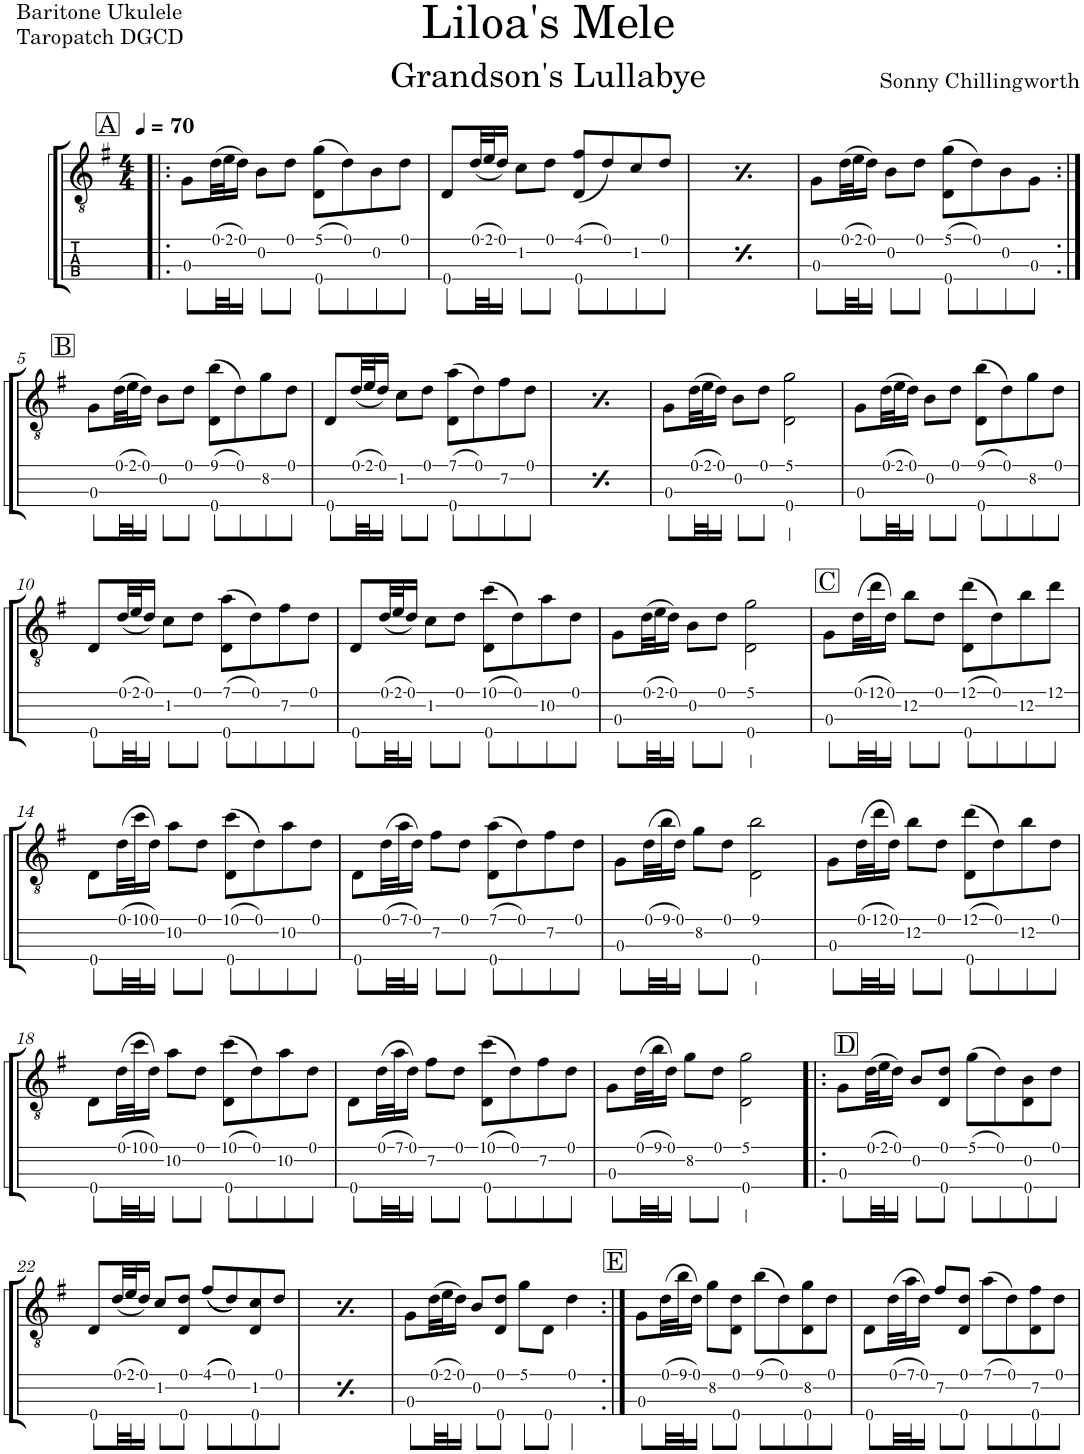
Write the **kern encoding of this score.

**kern	**kern
*part1	*part1
*staff2	*staff1
*I"Baritone Ukulele	*
*I'Bar. Uk.	*
*stria4	*
*	*clefGv2
*k[f#]	*k[f#]
*M4/4	*M4/4
*MM70	*MM70
=1!|:	=1!|:
!	!LO:TX:a:t=A
8G\L	8G\L
32d\LL	(32d\LL
32e\J	32e\J
16d\JJ	16d\JJ)
8B\L	8B\L
8d\J	8d\J
8D\ 8g\L	(8D\ 8g\L
8d\	8d\)
8B\	8B\
8d\J	8d\J
=2	=2
8D\L	8D/L
32d\LL	(32d/LL
32e\J	32e/J
16d\JJ	16d/JJ)
8c\L	8c\L
8d\J	8d\J
8D\ 8f#\L	(8D/ 8f#/L
8d\	8d/)
8c\	8c/
8d\J	8d/J
=3	=3
8D\L	8D/L
32d\LL	(32d/LL
32e\J	32e/J
16d\JJ	16d/JJ)
8c\L	8c\L
8d\J	8d\J
8D\ 8f#\L	(8D/ 8f#/L
8d\	8d/)
8c\	8c/
8d\J	8d/J
=4	=4
8G\L	8G\L
32d\LL	(32d\LL
32e\J	32e\J
16d\JJ	16d\JJ)
8B\L	8B\L
8d\J	8d\J
8D\ 8g\L	(8D\ 8g\L
8d\	8d\)
8B\	8B\
8G\J	8G\J
!!LO:LB:g=z
=5:|!	=5:|!
!	!LO:TX:a:t=B
8G\L	8G\L
32d\LL	(32d\LL
32e\J	32e\J
16d\JJ	16d\JJ)
8B\L	8B\L
8d\J	8d\J
8D\ 8b\L	(8D\ 8b\L
8d\	8d\)
8g\	8g\
8d\J	8d\J
=6	=6
8D\L	8D/L
32d\LL	(32d/LL
32e\J	32e/J
16d\JJ	16d/JJ)
8c\L	8c\L
8d\J	8d\J
8D\ 8a\L	(8D\ 8a\L
8d\	8d\)
8f#\	8f#\
8d\J	8d\J
=7	=7
8D\L	8D/L
32d\LL	(32d/LL
32e\J	32e/J
16d\JJ	16d/JJ)
8c\L	8c\L
8d\J	8d\J
8D\ 8a\L	(8D\ 8a\L
8d\	8d\)
8f#\	8f#\
8d\J	8d\J
=8	=8
8G\L	8G\L
32d\LL	(32d\LL
32e\J	32e\J
16d\JJ	16d\JJ)
8B\L	8B\L
8d\J	8d\J
2D\ 2g\	2D\ 2g\
=9	=9
8G\L	8G\L
32d\LL	(32d\LL
32e\J	32e\J
16d\JJ	16d\JJ)
8B\L	8B\L
8d\J	8d\J
8D\ 8b\L	(8D\ 8b\L
8d\	8d\)
8g\	8g\
8d\J	8d\J
!!LO:LB:g=z
=10	=10
8D\L	8D/L
32d\LL	(32d/LL
32e\J	32e/J
16d\JJ	16d/JJ)
8c\L	8c\L
8d\J	8d\J
8D\ 8a\L	(8D\ 8a\L
8d\	8d\)
8f#\	8f#\
8d\J	8d\J
=11	=11
8D\L	8D/L
32d\LL	(32d/LL
32e\J	32e/J
16d\JJ	16d/JJ)
8c\L	8c\L
8d\J	8d\J
8D\ 8cc\L	(8D\ 8cc\L
8d\	8d\)
8a\	8a\
8d\J	8d\J
=12	=12
8G\L	8G\L
32d\LL	(32d\LL
32e\J	32e\J
16d\JJ	16d\JJ)
8B\L	8B\L
8d\J	8d\J
2D\ 2g\	2D\ 2g\
=13	=13
!	!LO:TX:a:t=C
8G\L	8G\L
32d\LL	(32d\LL
32dd\J	32dd\J
16d\JJ	16d\JJ)
8b\L	8b\L
8d\J	8d\J
8D\ 8dd\L	(8D\ 8dd\L
8d\	8d\)
8b\	8b\
8dd\J	8dd\J
!!LO:LB:g=z
=14	=14
8D\L	8D\L
32d\LL	(32d\LL
32cc\J	32cc\J
16d\JJ	16d\JJ)
8a\L	8a\L
8d\J	8d\J
8D\ 8cc\L	(8D\ 8cc\L
8d\	8d\)
8a\	8a\
8d\J	8d\J
=15	=15
8D\L	8D\L
32d\LL	(32d\LL
32a\J	32a\J
16d\JJ	16d\JJ)
8f#\L	8f#\L
8d\J	8d\J
8D\ 8a\L	(8D\ 8a\L
8d\	8d\)
8f#\	8f#\
8d\J	8d\J
=16	=16
8G\L	8G\L
32d\LL	(32d\LL
32b\J	32b\J
16d\JJ	16d\JJ)
8g\L	8g\L
8d\J	8d\J
2D\ 2b\	2D\ 2b\
=17	=17
8G\L	8G\L
32d\LL	(32d\LL
32dd\J	32dd\J
16d\JJ	16d\JJ)
8b\L	8b\L
8d\J	8d\J
8D\ 8dd\L	(8D\ 8dd\L
8d\	8d\)
8b\	8b\
8d\J	8d\J
!!LO:LB:g=z
=18	=18
8D\L	8D\L
32d\LL	(32d\LL
32cc\J	32cc\J
16d\JJ	16d\JJ)
8a\L	8a\L
8d\J	8d\J
8D\ 8cc\L	(8D\ 8cc\L
8d\	8d\)
8a\	8a\
8d\J	8d\J
=19	=19
8D\L	8D\L
32d\LL	(32d\LL
32a\J	32a\J
16d\JJ	16d\JJ)
8f#\L	8f#\L
8d\J	8d\J
8D\ 8cc\L	(8D\ 8cc\L
8d\	8d\)
8f#\	8f#\
8d\J	8d\J
=20	=20
8G\L	8G\L
32d\LL	(32d\LL
32b\J	32b\J
16d\JJ	16d\JJ)
8g\L	8g\L
8d\J	8d\J
2D\ 2g\	2D\ 2g\
=21!|:	=21!|:
!	!LO:TX:a:t=D
8G\L	8G\L
32d\LL	(32d\LL
32e\J	32e\J
16d\JJ	16d\JJ)
8B\L	8B/L
8D\ 8d\J	8D/ 8d/J
8g\L	(8g\L
8d\	8d\)
8D\ 8B\	8D\ 8B\
8d\J	8d\J
!!LO:LB:g=z
=22	=22
8D\L	8D/L
32d\LL	(32d/LL
32e\J	32e/J
16d\JJ	16d/JJ)
8c\L	8c/L
8D\ 8d\J	8D/ 8d/J
8f#\L	((8f#/L
8d\	8d/))
8D\ 8c\	8D/ 8c/
8d\J	8d/J
=23	=23
8D\L	8D/L
32d\LL	(32d/LL
32e\J	32e/J
16d\JJ	16d/JJ)
8c\L	8c/L
8D\ 8d\J	8D/ 8d/J
8f#\L	((8f#/L
8d\	8d/))
8D\ 8c\	8D/ 8c/
8d\J	8d/J
=24	=24
8G\L	8G\L
32d\LL	(32d\LL
32e\J	32e\J
16d\JJ	16d\JJ)
8B\L	8B/L
8D\ 8d\J	8D/ 8d/J
8g\L	8g\L
8D\J	8D\J
4d\	4d\
=25:|!	=25:|!
!	!LO:TX:a:t=E
8G\L	8G\L
32d\LL	(32d\LL
32b\J	32b\J
16d\JJ	16d\JJ)
8g\L	8g\L
8D\ 8d\J	8D\ 8d\J
8b\L	(8b\L
8d\	8d\)
8D\ 8g\	8D\ 8g\
8d\J	8d\J
=26	=26
8D\L	8D\L
32d\LL	(32d\LL
32a\J	32a\J
16d\JJ	16d\JJ)
8f#\L	8f#/L
8D\ 8d\J	8D/ 8d/J
8a\L	(8a\L
8d\	8d\)
8D\ 8f#\	8D\ 8f#\
8d\J	8d\J
=	=
*-	*-
